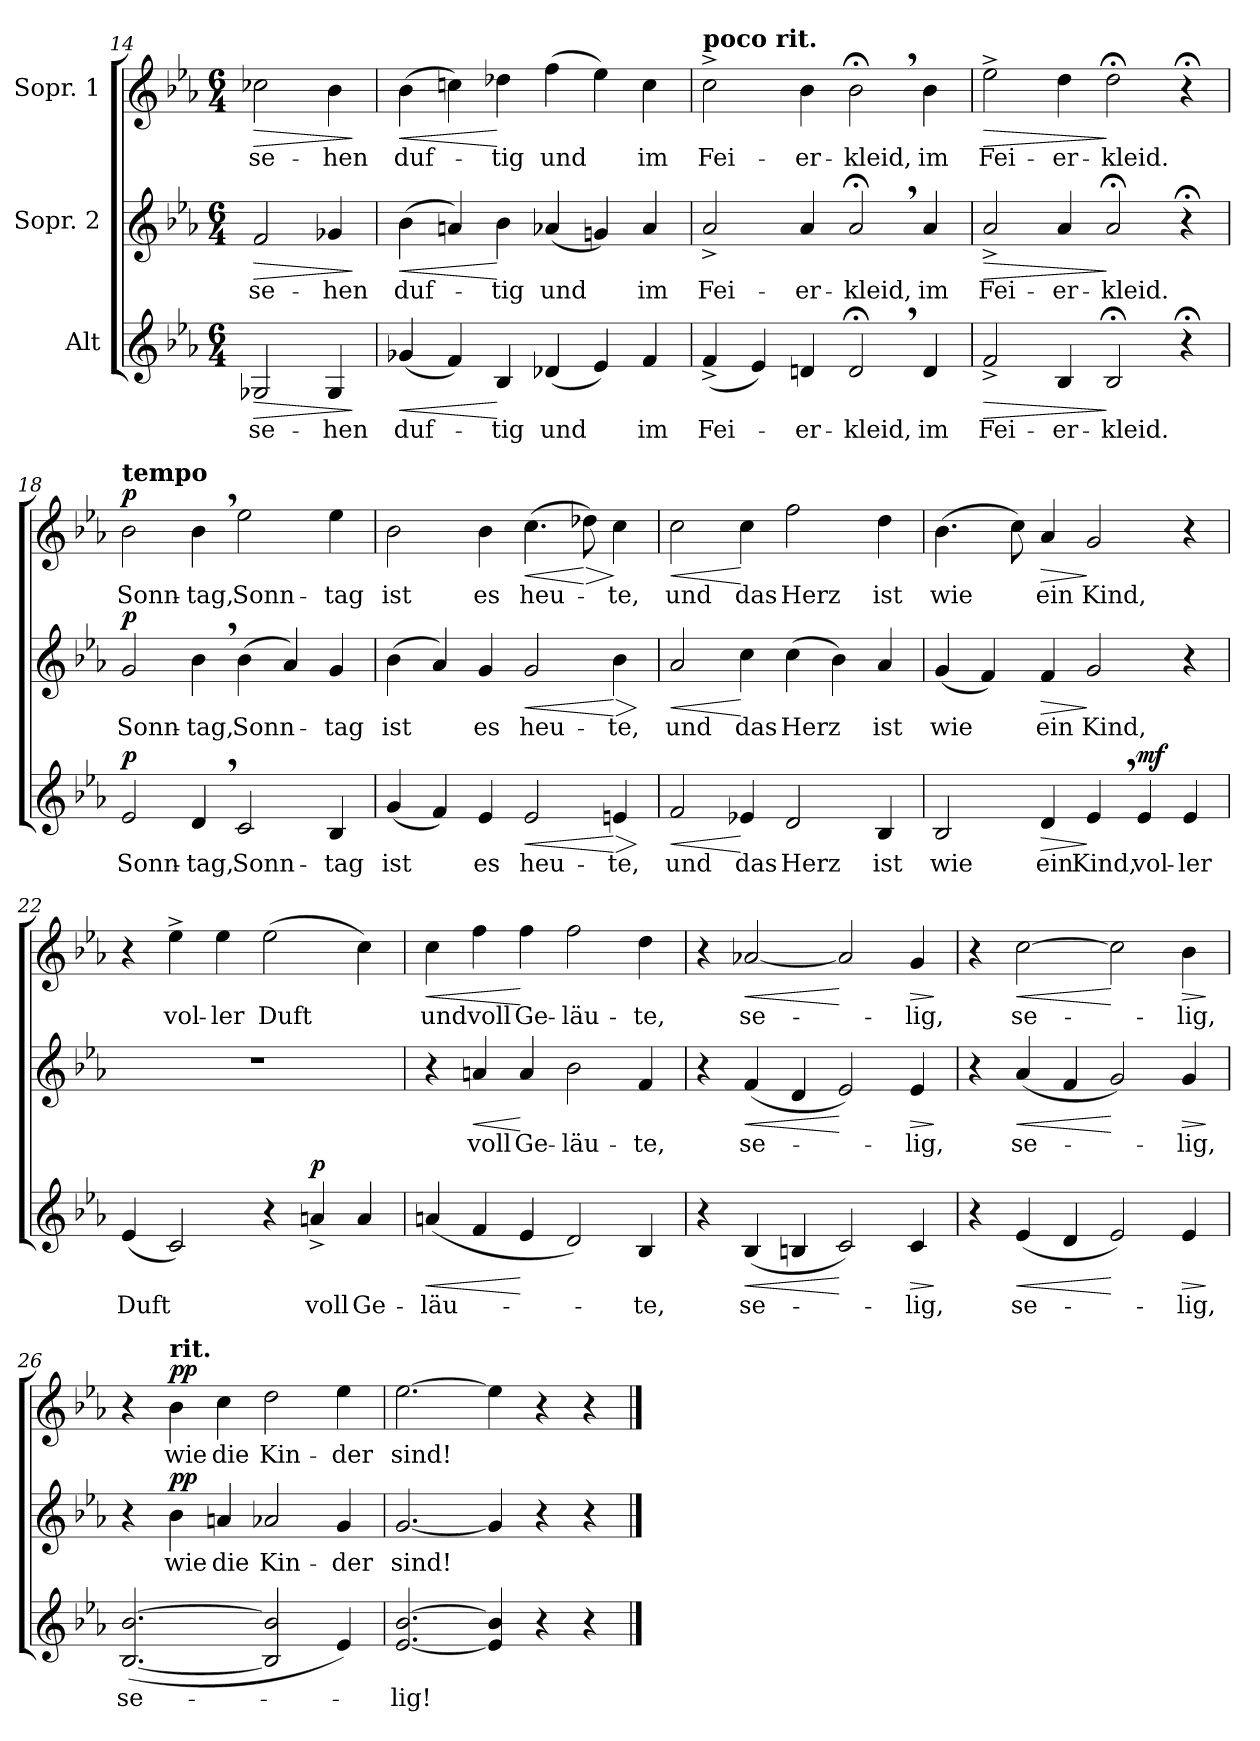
**kern	**text	**dynam	**kern	**text	**dynam	**kern	**text	**dynam
*part3	*part3	*part3	*part2	*part2	*part2	*part1	*part1	*part1
*staff3	*staff3	*staff3	*staff2	*staff2	*staff2	*staff1	*staff1	*staff1
*I"Alt	*	*	*I"Sopr. 2	*	*	*I"Sopr. 1	*	*
!!LO:PB:g=z
*clefG2	*	*	*clefG2	*	*	*clefG2	*	*
*k[b-e-a-]	*	*	*k[b-e-a-]	*	*	*k[b-e-a-]	*	*
*M6/4	*	*	*M6/4	*	*	*M6/4	*	*
=14X2	=14X2	=14X2	=14X2	=14X2	=14X2	=14X2	=14X2	=14X2
!	!LO:LY:b	!LO:HP:b	!	!LO:LY:b	!LO:HP:b	!	!LO:LY:b	!LO:HP:b
2G-X/	se-	>	2f/	se-	>	2cc-X\	se-	>
!	!LO:LY:b	!	!	!LO:LY:b	!	!	!LO:LY:b	!
4G-/	-hen	.	4g-X/	-hen	.	4b-\	-hen	.
.	.	]	.	.	]	.	.	]
=15	=15	=15	=15	=15	=15	=15	=15	=15
!	!LO:LY:b	!LO:HP:b	!	!LO:LY:b	!LO:HP:b	!	!LO:LY:b	!LO:HP:b
(4g-X/	duf-	<	(4b-\	duf-	<	(4b-\	duf-	<
4f/)	.	.	4an/)	.	.	4ccn\)	.	.
!	!LO:LY:b	!	!	!LO:LY:b	!	!	!LO:LY:b	!
4B-/	-tig	[	4b-\	-tig	[	4dd-X\	-tig	[
!	!LO:LY:b	!	!	!LO:LY:b	!	!	!LO:LY:b	!
(4d-X/	und	.	(4a-X/	und	.	(4ff\	und	.
4e-/)	.	.	4gn/)	.	.	4ee-\)	.	.
!	!LO:LY:b	!	!	!LO:LY:b	!	!	!LO:LY:b	!
4f/	im	.	4a-/	im	.	4cc\	im	.
=16	=16	=16	=16	=16	=16	=16	=16	=16
!	!	!	!	!	!	!LO:TX:a:B:t=poco rit.	!	!
!	!LO:LY:b	!	!	!LO:LY:b	!	!	!LO:LY:b	!
(4f^/	Fei-	.	2a-^/	Fei-	.	2cc^\	Fei-	.
4e-/)	.	.	.	.	.	.	.	.
!	!LO:LY:b	!	!	!LO:LY:b	!	!	!LO:LY:b	!
4dn/	-er-	.	4a-/	-er-	.	4b-\	-er-	.
!	!LO:LY:b	!	!	!LO:LY:b	!	!	!LO:LY:b	!
2d;<,/	-kleid,	.	2a-;<,/	-kleid,	.	2b-;<,\	-kleid,	.
!	!LO:LY:b	!	!	!LO:LY:b	!	!	!LO:LY:b	!
4d/	im	.	4a-/	im	.	4b-\	im	.
=17	=17	=17	=17	=17	=17	=17	=17	=17
!	!LO:LY:b	!LO:HP:b	!	!LO:LY:b	!LO:HP:b	!	!LO:LY:b	!LO:HP:b
2f^/	Fei-	>	2a-^/	Fei-	>	2ee-^\	Fei-	>
!	!LO:LY:b	!	!	!LO:LY:b	!	!	!LO:LY:b	!
4B-/	-er-	.	4a-/	-er-	.	4dd\	-er-	.
!	!LO:LY:b	!	!	!LO:LY:b	!	!	!LO:LY:b	!
2B-;</	-kleid.	]	2a-;</	-kleid.	]	2dd;<\	-kleid.	]
4r;<	.	.	4r;<	.	.	4r;<	.	.
!!LO:LB:g=z
=18	=18	=18	=18	=18	=18	=18	=18	=18
!	!	!	!	!	!	!LO:TX:a:B:t=tempo	!	!
!	!LO:LY:b	!LO:DY:a	!	!LO:LY:b	!LO:DY:a	!	!LO:LY:b	!LO:DY:a
2e-/	Sonn-	p	2g/	Sonn-	p	2b-\	Sonn-	p
!	!LO:LY:b	!	!	!LO:LY:b	!	!	!LO:LY:b	!
4d,/	-tag,	.	4b-,\	-tag,	.	4b-,\	-tag,	.
!	!LO:LY:b	!	!	!LO:LY:b	!	!	!LO:LY:b	!
2c/	Sonn-	.	(4b-\	Sonn-	.	2ee-\	Sonn-	.
.	.	.	4a-/)	.	.	.	.	.
!	!LO:LY:b	!	!	!LO:LY:b	!	!	!LO:LY:b	!
4B-/	-tag	.	4g/	-tag	.	4ee-\	-tag	.
=19	=19	=19	=19	=19	=19	=19	=19	=19
!	!LO:LY:b	!	!	!LO:LY:b	!	!	!LO:LY:b	!
(4g/	ist	.	(4b-\	ist	.	2b-\	ist	.
4f/)	.	.	4a-/)	.	.	.	.	.
!	!LO:LY:b	!	!	!LO:LY:b	!	!	!LO:LY:b	!
4e-/	es	.	4g/	es	.	4b-\	es	.
!	!LO:LY:b	!LO:HP:b	!	!LO:LY:b	!LO:HP:b	!	!LO:LY:b	!LO:HP:b
2e-/	heu-	<	2g/	heu-	<	(4.cc\	heu-	<
!	!	!	!	!	!	!	!	!LO:HP:n=1:b
.	.	.	.	.	.	8dd-X\)	.	[ >
!	!LO:LY:b	!LO:HP:n=1:b	!	!LO:LY:b	!LO:HP:n=1:b	!	!LO:LY:b	!
4en/	-te,	[ >	4b-\	-te,	[ >	4cc\	-te,	]
.	.	]	.	.	]	.	.	.
=20	=20	=20	=20	=20	=20	=20	=20	=20
!	!LO:LY:b	!LO:HP:b	!	!LO:LY:b	!LO:HP:b	!	!LO:LY:b	!LO:HP:b
2f/	und	<	2a-/	und	<	2cc\	und	<
!	!LO:LY:b	!	!	!LO:LY:b	!	!	!LO:LY:b	!
4e-X/	das	[	4cc\	das	[	4cc\	das	[
!	!LO:LY:b	!	!	!LO:LY:b	!	!	!LO:LY:b	!
2d/	Herz	.	(4cc\	Herz	.	2ff\	Herz	.
.	.	.	4b-\)	.	.	.	.	.
!	!LO:LY:b	!	!	!LO:LY:b	!	!	!LO:LY:b	!
4B-/	ist	.	4a-/	ist	.	4dd\	ist	.
!!LO:LB:g=z
=21	=21	=21	=21	=21	=21	=21	=21	=21
!	!LO:LY:b	!	!	!LO:LY:b	!	!	!LO:LY:b	!
2B-/	wie	.	(4g/	wie	.	(4.b-\	wie	.
.	.	.	4f/)	.	.	.	.	.
.	.	.	.	.	.	8cc\)	.	.
!	!LO:LY:b	!LO:HP:b	!	!LO:LY:b	!LO:HP:b	!	!LO:LY:b	!LO:HP:b
4d/	ein	>	4f/	ein	>	4a-/	ein	>
!	!LO:LY:b	!	!	!LO:LY:b	!	!	!LO:LY:b	!
4e-,/	Kind,	]	2g/	Kind,	]	2g/	Kind,	]
!	!LO:LY:b	!LO:DY:a	!	!	!	!	!	!
4e-/	vol-	mf	.	.	.	.	.	.
!	!LO:LY:b	!	!	!	!	!	!	!
4e-/	-ler	.	4r	.	.	4r	.	.
=22	=22	=22	=22	=22	=22	=22	=22	=22
!	!LO:LY:b	!	!	!	!	!	!	!
(4e-/	Duft	.	1.r	.	.	4r	.	.
!	!	!	!	!	!	!	!LO:LY:b	!
2c/)	.	.	.	.	.	4ee-^\	vol-	.
!	!	!	!	!	!	!	!LO:LY:b	!
.	.	.	.	.	.	4ee-\	-ler	.
!	!	!	!	!	!	!	!LO:LY:b	!
4r	.	.	.	.	.	(2ee-\	Duft	.
!	!LO:LY:b	!LO:DY:a	!	!	!	!	!	!
4an^/	voll	p	.	.	.	.	.	.
!	!LO:LY:b	!	!	!	!	!	!	!
4a/	Ge-	.	.	.	.	4cc\)	.	.
=23	=23	=23	=23	=23	=23	=23	=23	=23
!	!LO:LY:b	!LO:HP:b	!	!	!	!	!LO:LY:b	!LO:HP:b
(4an/	-läu-	<	4r	.	.	4cc\	und	<
!	!	!	!	!LO:LY:b	!LO:HP:b	!	!LO:LY:b	!
4f/	.	.	4an/	voll	<	4ff\	voll	.
!	!	!	!	!LO:LY:b	!	!	!LO:LY:b	!
4e-/	.	[	4a/	Ge-	[	4ff\	Ge-	[
!	!	!	!	!LO:LY:b	!	!	!LO:LY:b	!
2d/)	.	.	2b-\	-läu-	.	2ff\	-läu-	.
!	!LO:LY:b	!	!	!LO:LY:b	!	!	!LO:LY:b	!
4B-/	-te,	.	4f/	-te,	.	4dd\	-te,	.
!!LO:LB:g=z
=24	=24	=24	=24	=24	=24	=24	=24	=24
4r	.	.	4r	.	.	4r	.	.
!	!LO:LY:b	!LO:HP:b	!	!LO:LY:b	!LO:HP:b	!	!LO:LY:b	!LO:HP:b
(4B-/	se-	<	(4f/	se-	<	[2a-X/	se-	<
4Bn/	.	.	4d/	.	.	.	.	.
2c/)	.	[	2e-/)	.	[	2a-/]	.	[
!	!LO:LY:b	!LO:HP:b	!	!LO:LY:b	!LO:HP:b	!	!LO:LY:b	!LO:HP:b
4c/	-lig,	>	4e-/	-lig,	>	4g/	-lig,	>
.	.	]	.	.	]	.	.	]
=25	=25	=25	=25	=25	=25	=25	=25	=25
4r	.	.	4r	.	.	4r	.	.
!	!LO:LY:b	!LO:HP:b	!	!LO:LY:b	!LO:HP:b	!	!LO:LY:b	!LO:HP:b
(4e-/	se-	<	(4a-/	se-	<	[2cc\	se-	<
4d/	.	.	4f/	.	.	.	.	.
2e-/)	.	[	2g/)	.	[	2cc\]	.	[
!	!LO:LY:b	!LO:HP:b	!	!LO:LY:b	!LO:HP:b	!	!LO:LY:b	!LO:HP:b
4e-/	-lig,	>	4g/	-lig,	>	4b-\	-lig,	>
.	.	]	.	.	]	.	.	]
=26	=26	=26	=26	=26	=26	=26	=26	=26
!	!LO:LY:b	!	!	!	!	!	!	!
([2.B-/ [2.b-!/	se-	.	4r	.	.	4r	.	.
!	!	!	!	!	!	!LO:TX:a:B:t=rit.	!	!
!	!	!	!	!LO:LY:b	!LO:DY:a	!	!LO:LY:b	!LO:DY:a
.	.	.	4b-\	wie	pp	4b-\	wie	pp
!	!	!	!	!LO:LY:b	!	!	!LO:LY:b	!
.	.	.	4an/	die	.	4cc\	die	.
!	!	!	!	!LO:LY:b	!	!	!LO:LY:b	!
2B-/] 2b-!/]	.	.	2a-X/	Kin-	.	2dd\	Kin-	.
!	!	!	!	!LO:LY:b	!	!	!LO:LY:b	!
4e-/)	.	.	4g/	-der	.	4ee-\	-der	.
=27	=27	=27	=27	=27	=27	=27	=27	=27
!	!LO:LY:b	!	!	!LO:LY:b	!	!	!LO:LY:b	!
[2.e-/ [2.b-!/	-lig!	.	[2.g/	sind!	.	[2.ee-\	sind!	.
4e-/] 4b-!/]	.	.	4g/]	.	.	4ee-\]	.	.
4r	.	.	4r	.	.	4r	.	.
4r	.	.	4r	.	.	4r	.	.
==	==	==	==	==	==	==	==	==
*-	*-	*-	*-	*-	*-	*-	*-	*-
